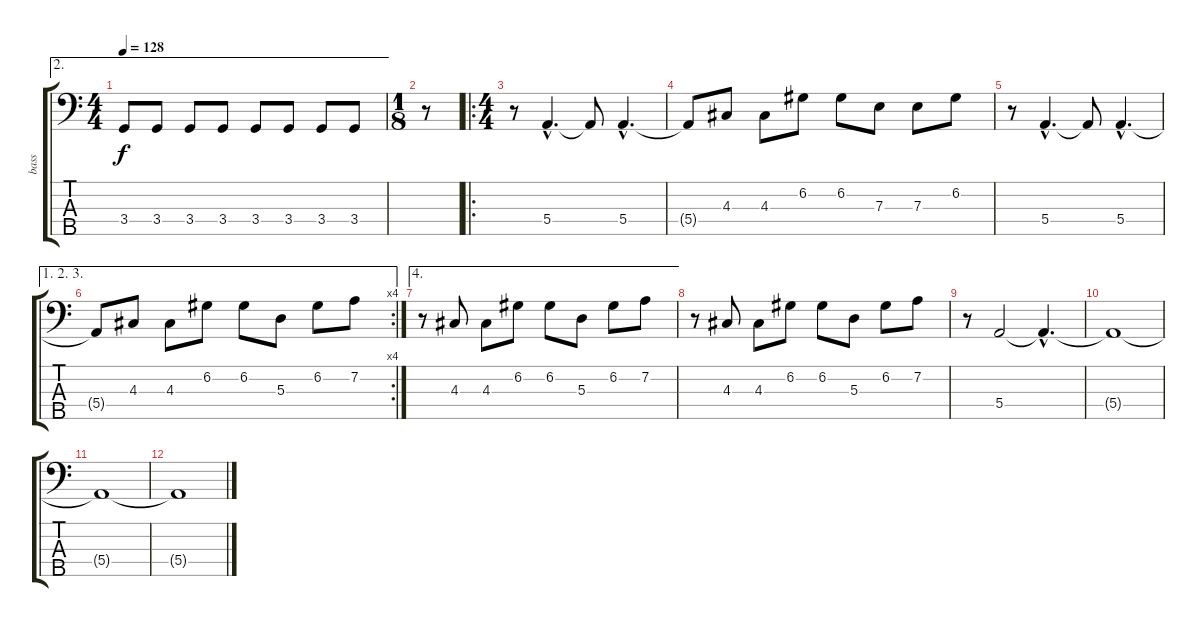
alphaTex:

\track ("bass" "bass") {instrument electricbassfinger}
\staff {score tabs}
\tuning (G2 D2 A1 E1 B0) {hide}
\ae 2
\ts (4 4)
\tempo 128
\clef f4
\ks c
3.4.8{dy f} 3.4.8 3.4.8 3.4.8 3.4.8 3.4.8 3.4.8 3.4.8 |
\ts (1 8)
r.8 |
\ro
\ts (4 4)
r.8 5.4{hac}.4{d} 5.4{t}.8 5.4{hac}.4{d} |
5.4{t}.8 4.3.8 4.3.8 6.2.8 6.2.8 7.3.8 7.3.8 6.2.8 |
r.8 5.4{hac}.4{d} 5.4{t}.8 5.4{hac}.4{d} |
\ae (1 2 3)
\rc 4
5.4{t}.8 4.3.8 4.3.8 6.2.8 6.2.8 5.3.8 6.2.8 7.2.8 |
\ae 4
r.8 4.3.8 4.3.8 6.2.8 6.2.8 5.3.8 6.2.8 7.2.8 |
r.8 4.3.8 4.3.8 6.2.8 6.2.8 5.3.8 6.2.8 7.2.8 |
r.8 5.4.2 5.4{hac t}.4{d} |
5.4{t}.1 |
5.4{t}.1 |
5.4{t}.1
